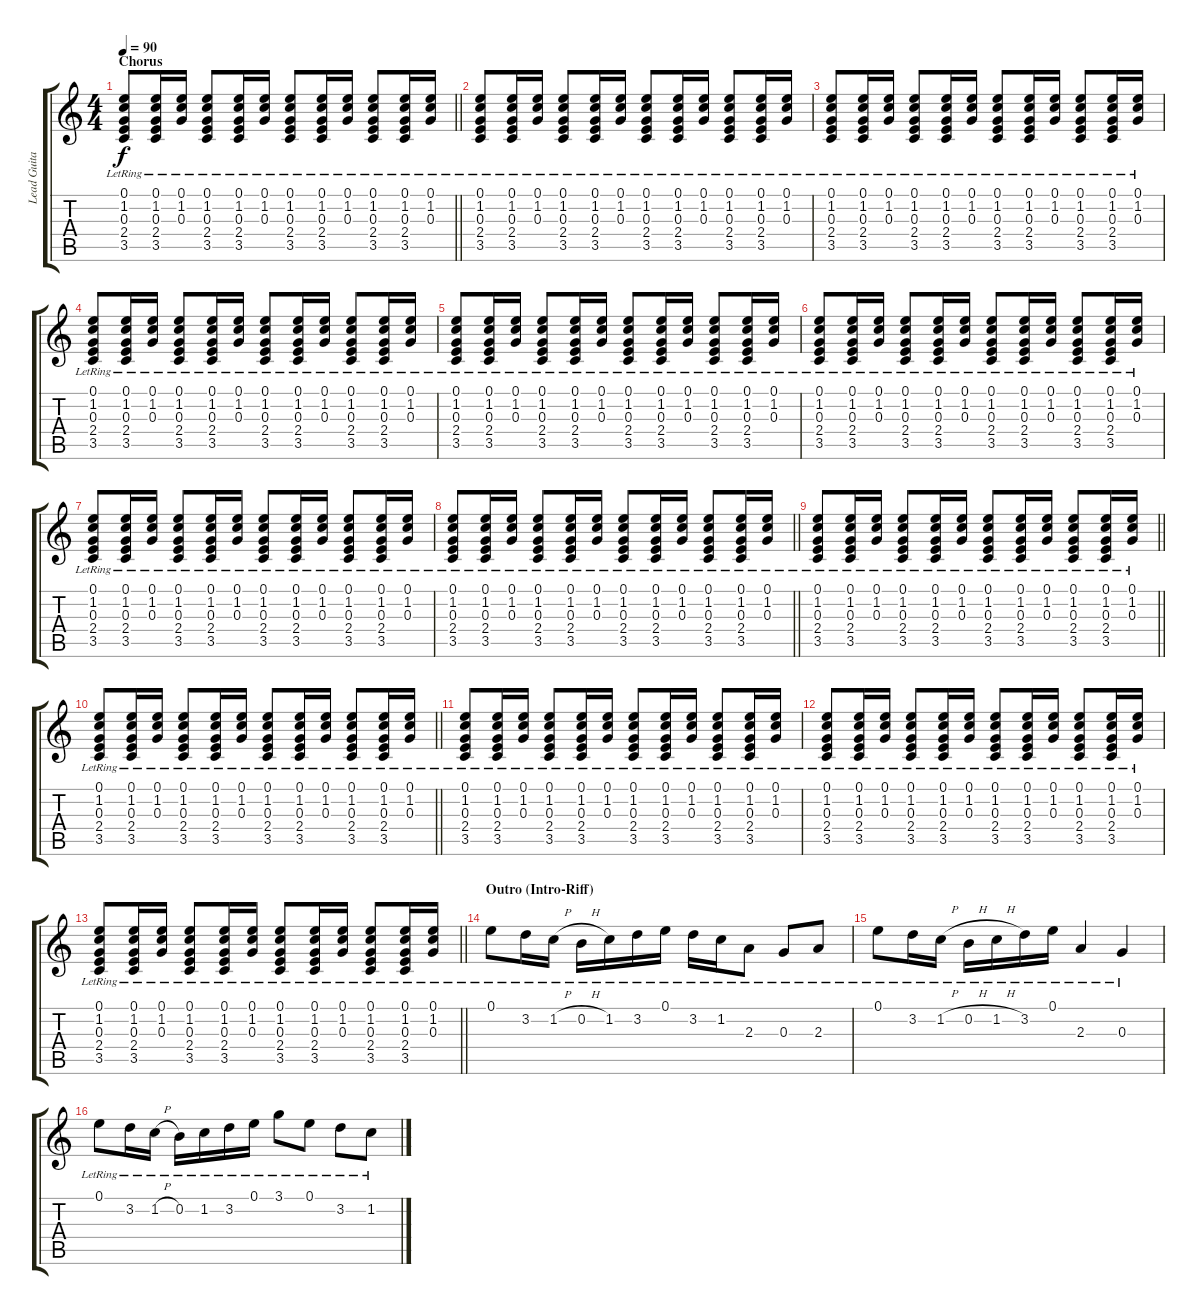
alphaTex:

\track ("Lead Guitar" "Lead Guita") {instrument acousticguitarsteel}
\staff {score tabs}
\tuning (E4 B3 G3 D3 A2 E2) {hide}
\ts (4 4)
\section ("" "Chorus")
\tempo 90
\clef g2
\barLineRight lightlight
\ks c
(0.1{lr} 1.2{lr} 0.3{lr} 2.4{lr} 3.5{lr}).8{dy f volume 16} (0.1{lr} 1.2{lr} 0.3{lr} 2.4{lr} 3.5{lr}).16 (0.1{lr} 1.2{lr} 0.3{lr}).16 (0.1{lr} 1.2{lr} 0.3{lr} 2.4{lr} 3.5{lr}).8 (0.1{lr} 1.2{lr} 0.3{lr} 2.4{lr} 3.5{lr}).16 (0.1{lr} 1.2{lr} 0.3{lr}).16 (0.1{lr} 1.2{lr} 0.3{lr} 2.4{lr} 3.5{lr}).8 (0.1{lr} 1.2{lr} 0.3{lr} 2.4{lr} 3.5{lr}).16 (0.1{lr} 1.2{lr} 0.3{lr}).16 (0.1{lr} 1.2{lr} 0.3{lr} 2.4{lr} 3.5{lr}).8 (0.1{lr} 1.2{lr} 0.3{lr} 2.4{lr} 3.5{lr}).16 (0.1{lr} 1.2{lr} 0.3{lr}).16 |
(0.1{lr} 1.2{lr} 0.3{lr} 2.4{lr} 3.5{lr}).8 (0.1{lr} 1.2{lr} 0.3{lr} 2.4{lr} 3.5{lr}).16 (0.1{lr} 1.2{lr} 0.3{lr}).16 (0.1{lr} 1.2{lr} 0.3{lr} 2.4{lr} 3.5{lr}).8 (0.1{lr} 1.2{lr} 0.3{lr} 2.4{lr} 3.5{lr}).16 (0.1{lr} 1.2{lr} 0.3{lr}).16 (0.1{lr} 1.2{lr} 0.3{lr} 2.4{lr} 3.5{lr}).8 (0.1{lr} 1.2{lr} 0.3{lr} 2.4{lr} 3.5{lr}).16 (0.1{lr} 1.2{lr} 0.3{lr}).16 (0.1{lr} 1.2{lr} 0.3{lr} 2.4{lr} 3.5{lr}).8 (0.1{lr} 1.2{lr} 0.3{lr} 2.4{lr} 3.5{lr}).16 (0.1{lr} 1.2{lr} 0.3{lr}).16 |
(0.1{lr} 1.2{lr} 0.3{lr} 2.4{lr} 3.5{lr}).8 (0.1{lr} 1.2{lr} 0.3{lr} 2.4{lr} 3.5{lr}).16 (0.1{lr} 1.2{lr} 0.3{lr}).16 (0.1{lr} 1.2{lr} 0.3{lr} 2.4{lr} 3.5{lr}).8 (0.1{lr} 1.2{lr} 0.3{lr} 2.4{lr} 3.5{lr}).16 (0.1{lr} 1.2{lr} 0.3{lr}).16 (0.1{lr} 1.2{lr} 0.3{lr} 2.4{lr} 3.5{lr}).8 (0.1{lr} 1.2{lr} 0.3{lr} 2.4{lr} 3.5{lr}).16 (0.1{lr} 1.2{lr} 0.3{lr}).16 (0.1{lr} 1.2{lr} 0.3{lr} 2.4{lr} 3.5{lr}).8 (0.1{lr} 1.2{lr} 0.3{lr} 2.4{lr} 3.5{lr}).16 (0.1{lr} 1.2{lr} 0.3{lr}).16 |
(0.1{lr} 1.2{lr} 0.3{lr} 2.4{lr} 3.5{lr}).8 (0.1{lr} 1.2{lr} 0.3{lr} 2.4{lr} 3.5{lr}).16 (0.1{lr} 1.2{lr} 0.3{lr}).16 (0.1{lr} 1.2{lr} 0.3{lr} 2.4{lr} 3.5{lr}).8 (0.1{lr} 1.2{lr} 0.3{lr} 2.4{lr} 3.5{lr}).16 (0.1{lr} 1.2{lr} 0.3{lr}).16 (0.1{lr} 1.2{lr} 0.3{lr} 2.4{lr} 3.5{lr}).8 (0.1{lr} 1.2{lr} 0.3{lr} 2.4{lr} 3.5{lr}).16 (0.1{lr} 1.2{lr} 0.3{lr}).16 (0.1{lr} 1.2{lr} 0.3{lr} 2.4{lr} 3.5{lr}).8 (0.1{lr} 1.2{lr} 0.3{lr} 2.4{lr} 3.5{lr}).16 (0.1{lr} 1.2{lr} 0.3{lr}).16 |
(0.1{lr} 1.2{lr} 0.3{lr} 2.4{lr} 3.5{lr}).8 (0.1{lr} 1.2{lr} 0.3{lr} 2.4{lr} 3.5{lr}).16 (0.1{lr} 1.2{lr} 0.3{lr}).16 (0.1{lr} 1.2{lr} 0.3{lr} 2.4{lr} 3.5{lr}).8 (0.1{lr} 1.2{lr} 0.3{lr} 2.4{lr} 3.5{lr}).16 (0.1{lr} 1.2{lr} 0.3{lr}).16 (0.1{lr} 1.2{lr} 0.3{lr} 2.4{lr} 3.5{lr}).8 (0.1{lr} 1.2{lr} 0.3{lr} 2.4{lr} 3.5{lr}).16 (0.1{lr} 1.2{lr} 0.3{lr}).16 (0.1{lr} 1.2{lr} 0.3{lr} 2.4{lr} 3.5{lr}).8 (0.1{lr} 1.2{lr} 0.3{lr} 2.4{lr} 3.5{lr}).16 (0.1{lr} 1.2{lr} 0.3{lr}).16 |
(0.1{lr} 1.2{lr} 0.3{lr} 2.4{lr} 3.5{lr}).8 (0.1{lr} 1.2{lr} 0.3{lr} 2.4{lr} 3.5{lr}).16 (0.1{lr} 1.2{lr} 0.3{lr}).16 (0.1{lr} 1.2{lr} 0.3{lr} 2.4{lr} 3.5{lr}).8 (0.1{lr} 1.2{lr} 0.3{lr} 2.4{lr} 3.5{lr}).16 (0.1{lr} 1.2{lr} 0.3{lr}).16 (0.1{lr} 1.2{lr} 0.3{lr} 2.4{lr} 3.5{lr}).8 (0.1{lr} 1.2{lr} 0.3{lr} 2.4{lr} 3.5{lr}).16 (0.1{lr} 1.2{lr} 0.3{lr}).16 (0.1{lr} 1.2{lr} 0.3{lr} 2.4{lr} 3.5{lr}).8 (0.1{lr} 1.2{lr} 0.3{lr} 2.4{lr} 3.5{lr}).16 (0.1{lr} 1.2{lr} 0.3{lr}).16 |
(0.1{lr} 1.2{lr} 0.3{lr} 2.4{lr} 3.5{lr}).8 (0.1{lr} 1.2{lr} 0.3{lr} 2.4{lr} 3.5{lr}).16 (0.1{lr} 1.2{lr} 0.3{lr}).16 (0.1{lr} 1.2{lr} 0.3{lr} 2.4{lr} 3.5{lr}).8 (0.1{lr} 1.2{lr} 0.3{lr} 2.4{lr} 3.5{lr}).16 (0.1{lr} 1.2{lr} 0.3{lr}).16 (0.1{lr} 1.2{lr} 0.3{lr} 2.4{lr} 3.5{lr}).8 (0.1{lr} 1.2{lr} 0.3{lr} 2.4{lr} 3.5{lr}).16 (0.1{lr} 1.2{lr} 0.3{lr}).16 (0.1{lr} 1.2{lr} 0.3{lr} 2.4{lr} 3.5{lr}).8 (0.1{lr} 1.2{lr} 0.3{lr} 2.4{lr} 3.5{lr}).16 (0.1{lr} 1.2{lr} 0.3{lr}).16 |
\barLineRight lightlight
(0.1{lr} 1.2{lr} 0.3{lr} 2.4{lr} 3.5{lr}).8 (0.1{lr} 1.2{lr} 0.3{lr} 2.4{lr} 3.5{lr}).16 (0.1{lr} 1.2{lr} 0.3{lr}).16 (0.1{lr} 1.2{lr} 0.3{lr} 2.4{lr} 3.5{lr}).8 (0.1{lr} 1.2{lr} 0.3{lr} 2.4{lr} 3.5{lr}).16 (0.1{lr} 1.2{lr} 0.3{lr}).16 (0.1{lr} 1.2{lr} 0.3{lr} 2.4{lr} 3.5{lr}).8 (0.1{lr} 1.2{lr} 0.3{lr} 2.4{lr} 3.5{lr}).16 (0.1{lr} 1.2{lr} 0.3{lr}).16 (0.1{lr} 1.2{lr} 0.3{lr} 2.4{lr} 3.5{lr}).8 (0.1{lr} 1.2{lr} 0.3{lr} 2.4{lr} 3.5{lr}).16 (0.1{lr} 1.2{lr} 0.3{lr}).16 |
\barLineRight lightlight
(0.1{lr} 1.2{lr} 0.3{lr} 2.4{lr} 3.5{lr}).8 (0.1{lr} 1.2{lr} 0.3{lr} 2.4{lr} 3.5{lr}).16 (0.1{lr} 1.2{lr} 0.3{lr}).16 (0.1{lr} 1.2{lr} 0.3{lr} 2.4{lr} 3.5{lr}).8 (0.1{lr} 1.2{lr} 0.3{lr} 2.4{lr} 3.5{lr}).16 (0.1{lr} 1.2{lr} 0.3{lr}).16 (0.1{lr} 1.2{lr} 0.3{lr} 2.4{lr} 3.5{lr}).8 (0.1{lr} 1.2{lr} 0.3{lr} 2.4{lr} 3.5{lr}).16 (0.1{lr} 1.2{lr} 0.3{lr}).16 (0.1{lr} 1.2{lr} 0.3{lr} 2.4{lr} 3.5{lr}).8 (0.1{lr} 1.2{lr} 0.3{lr} 2.4{lr} 3.5{lr}).16 (0.1{lr} 1.2{lr} 0.3{lr}).16 |
\barLineRight lightlight
(0.1{lr} 1.2{lr} 0.3{lr} 2.4{lr} 3.5{lr}).8 (0.1{lr} 1.2{lr} 0.3{lr} 2.4{lr} 3.5{lr}).16 (0.1{lr} 1.2{lr} 0.3{lr}).16 (0.1{lr} 1.2{lr} 0.3{lr} 2.4{lr} 3.5{lr}).8 (0.1{lr} 1.2{lr} 0.3{lr} 2.4{lr} 3.5{lr}).16 (0.1{lr} 1.2{lr} 0.3{lr}).16 (0.1{lr} 1.2{lr} 0.3{lr} 2.4{lr} 3.5{lr}).8 (0.1{lr} 1.2{lr} 0.3{lr} 2.4{lr} 3.5{lr}).16 (0.1{lr} 1.2{lr} 0.3{lr}).16 (0.1{lr} 1.2{lr} 0.3{lr} 2.4{lr} 3.5{lr}).8 (0.1{lr} 1.2{lr} 0.3{lr} 2.4{lr} 3.5{lr}).16 (0.1{lr} 1.2{lr} 0.3{lr}).16 |
(0.1{lr} 1.2{lr} 0.3{lr} 2.4{lr} 3.5{lr}).8 (0.1{lr} 1.2{lr} 0.3{lr} 2.4{lr} 3.5{lr}).16 (0.1{lr} 1.2{lr} 0.3{lr}).16 (0.1{lr} 1.2{lr} 0.3{lr} 2.4{lr} 3.5{lr}).8 (0.1{lr} 1.2{lr} 0.3{lr} 2.4{lr} 3.5{lr}).16 (0.1{lr} 1.2{lr} 0.3{lr}).16 (0.1{lr} 1.2{lr} 0.3{lr} 2.4{lr} 3.5{lr}).8 (0.1{lr} 1.2{lr} 0.3{lr} 2.4{lr} 3.5{lr}).16 (0.1{lr} 1.2{lr} 0.3{lr}).16 (0.1{lr} 1.2{lr} 0.3{lr} 2.4{lr} 3.5{lr}).8 (0.1{lr} 1.2{lr} 0.3{lr} 2.4{lr} 3.5{lr}).16 (0.1{lr} 1.2{lr} 0.3{lr}).16 |
(0.1{lr} 1.2{lr} 0.3{lr} 2.4{lr} 3.5{lr}).8 (0.1{lr} 1.2{lr} 0.3{lr} 2.4{lr} 3.5{lr}).16 (0.1{lr} 1.2{lr} 0.3{lr}).16 (0.1{lr} 1.2{lr} 0.3{lr} 2.4{lr} 3.5{lr}).8 (0.1{lr} 1.2{lr} 0.3{lr} 2.4{lr} 3.5{lr}).16 (0.1{lr} 1.2{lr} 0.3{lr}).16 (0.1{lr} 1.2{lr} 0.3{lr} 2.4{lr} 3.5{lr}).8 (0.1{lr} 1.2{lr} 0.3{lr} 2.4{lr} 3.5{lr}).16 (0.1{lr} 1.2{lr} 0.3{lr}).16 (0.1{lr} 1.2{lr} 0.3{lr} 2.4{lr} 3.5{lr}).8 (0.1{lr} 1.2{lr} 0.3{lr} 2.4{lr} 3.5{lr}).16 (0.1{lr} 1.2{lr} 0.3{lr}).16 |
\barLineRight lightlight
(0.1{lr} 1.2{lr} 0.3{lr} 2.4{lr} 3.5{lr}).8 (0.1{lr} 1.2{lr} 0.3{lr} 2.4{lr} 3.5{lr}).16 (0.1{lr} 1.2{lr} 0.3{lr}).16 (0.1{lr} 1.2{lr} 0.3{lr} 2.4{lr} 3.5{lr}).8 (0.1{lr} 1.2{lr} 0.3{lr} 2.4{lr} 3.5{lr}).16 (0.1{lr} 1.2{lr} 0.3{lr}).16 (0.1{lr} 1.2{lr} 0.3{lr} 2.4{lr} 3.5{lr}).8 (0.1{lr} 1.2{lr} 0.3{lr} 2.4{lr} 3.5{lr}).16 (0.1{lr} 1.2{lr} 0.3{lr}).16 (0.1{lr} 1.2{lr} 0.3{lr} 2.4{lr} 3.5{lr}).8 (0.1{lr} 1.2{lr} 0.3{lr} 2.4{lr} 3.5{lr}).16 (0.1{lr} 1.2{lr} 0.3{lr}).16 |
\section ("" "Outro (Intro-Riff)")
0.1{lr}.8 3.2{lr}.16 1.2{h lr}.16 0.2{h lr}.16 1.2{lr}.16 3.2{lr}.16 0.1{lr}.16 3.2{lr}.16 1.2{lr}.16 2.3{lr}.8 0.3{lr}.8 2.3{lr}.8 |
0.1{lr}.8 3.2{lr}.16 1.2{h lr}.16 0.2{h lr}.16 1.2{h lr}.16 3.2{lr}.16 0.1{lr}.16 2.3{lr}.4 0.3{lr}.4 |
0.1{lr}.8 3.2{lr}.16 1.2{h lr}.16 0.2{lr}.16 1.2{lr}.16 3.2{lr}.16 0.1{lr}.16 3.1{lr}.8 0.1{lr}.8 3.2{lr}.8 1.2{lr}.8
